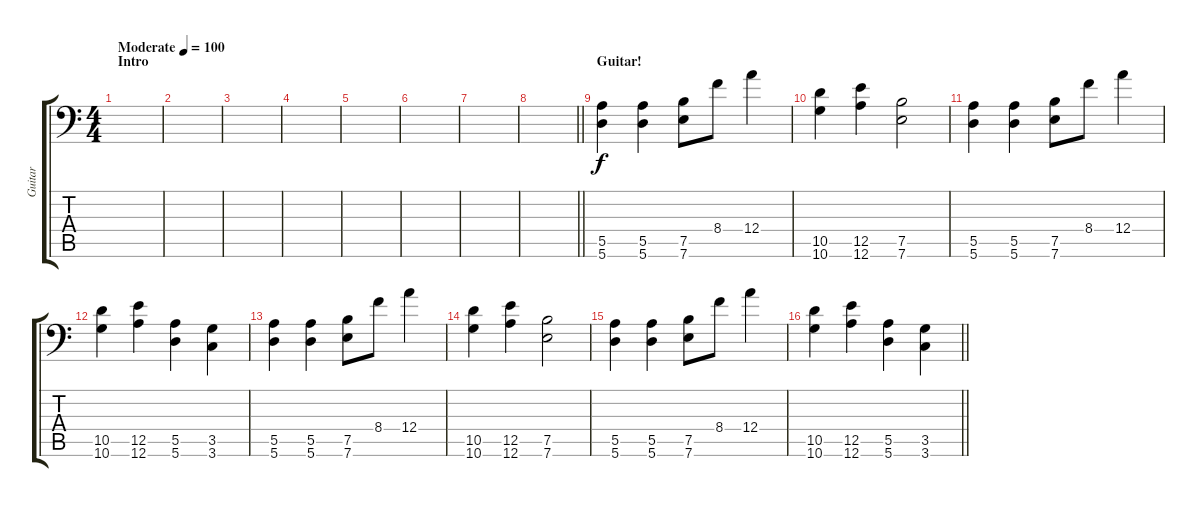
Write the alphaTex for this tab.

\track ("Guitar" "Guitar") {instrument overdrivenguitar}
\staff {score tabs}
\tuning (D4 A3 F3 A2 E2 A1) {hide}
\ts (4 4)
\section ("" "Intro")
\tempo (100 "Moderate")
\clef f4
\ks c
|
|
|
|
|
|
|
\barLineRight lightlight
|
\section ("" "Guitar!")
(5.5 5.6).4 (5.5 5.6).4 (7.5 7.6).8 8.4.8 12.4.4 |
(10.5 10.6).4 (12.5 12.6).4 (7.5 7.6).2 |
(5.5 5.6).4 (5.5 5.6).4 (7.5 7.6).8 8.4.8 12.4.4 |
(10.5 10.6).4 (12.5 12.6).4 (5.5 5.6).4 (3.5 3.6).4 |
(5.5 5.6).4 (5.5 5.6).4 (7.5 7.6).8 8.4.8 12.4.4 |
(10.5 10.6).4 (12.5 12.6).4 (7.5 7.6).2 |
(5.5 5.6).4 (5.5 5.6).4 (7.5 7.6).8 8.4.8 12.4.4 |
\barLineRight lightlight
(10.5 10.6).4 (12.5 12.6).4 (5.5 5.6).4 (3.5 3.6).4
